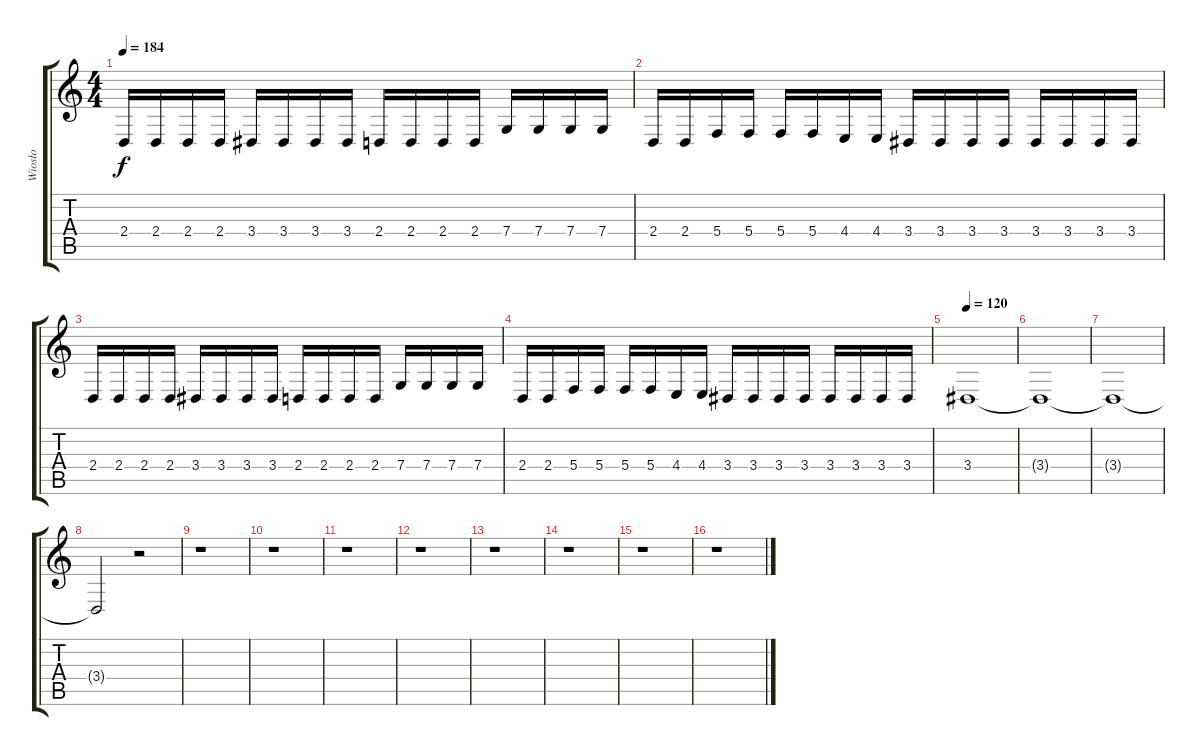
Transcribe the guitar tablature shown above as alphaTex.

\track ("Wiosło" "Wiosło") {instrument cello}
\staff {score tabs}
\tuning (D4 A3 F3 C3 G2 D2) {hide}
\ts (4 4)
\tempo 184
\clef g2
\ks c
2.4.16{dy f} 2.4.16 2.4.16 2.4.16 3.4.16 3.4.16 3.4.16 3.4.16 2.4.16 2.4.16 2.4.16 2.4.16 7.4.16 7.4.16 7.4.16 7.4.16 |
2.4.16 2.4.16 5.4.16 5.4.16 5.4.16 5.4.16 4.4.16 4.4.16 3.4.16 3.4.16 3.4.16 3.4.16 3.4.16 3.4.16 3.4.16 3.4.16 |
2.4.16 2.4.16 2.4.16 2.4.16 3.4.16 3.4.16 3.4.16 3.4.16 2.4.16 2.4.16 2.4.16 2.4.16 7.4.16 7.4.16 7.4.16 7.4.16 |
2.4.16 2.4.16 5.4.16 5.4.16 5.4.16 5.4.16 4.4.16 4.4.16 3.4.16 3.4.16 3.4.16 3.4.16 3.4.16 3.4.16 3.4.16 3.4.16 |
\tempo 120
3.4.1 |
3.4{t}.1 |
3.4{t}.1 |
3.4{t}.2 r.2 |
r.1 |
r.1 |
r.1 |
r.1 |
r.1 |
r.1 |
r.1 |
r.1
